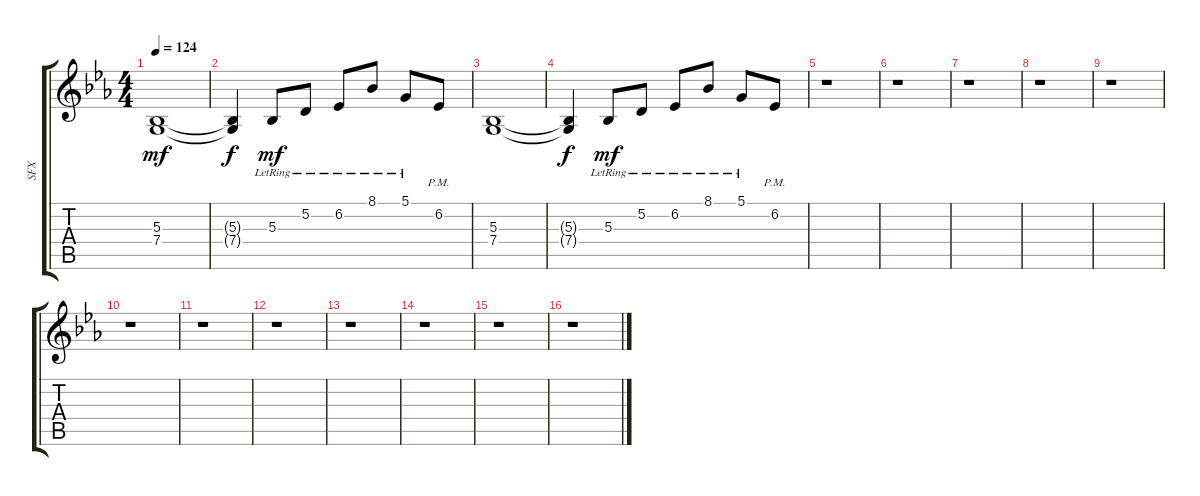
\track ("SFX" "SFX") {instrument acousticgrandpiano}
\staff {score tabs}
\tuning (D4 A3 F3 C3 G2 C2) {hide}
\ts (4 4)
\tempo 124
\clef g2
\ks cminor
(5.3 7.4).1{dy mf} |
(5.3{t} 7.4{t}).4{dy f} 5.3{lr}.8{dy mf} 5.2{lr}.8 6.2{lr}.8 8.1{lr}.8 5.1{lr}.8 6.2{pm}.8 |
(5.3 7.4).1 |
(5.3{t} 7.4{t}).4{dy f} 5.3{lr}.8{dy mf} 5.2{lr}.8 6.2{lr}.8 8.1{lr}.8 5.1{lr}.8 6.2{pm}.8 |
r.1 |
r.1 |
r.1 |
r.1 |
r.1 |
r.1 |
r.1 |
r.1 |
r.1 |
r.1 |
r.1 |
r.1
